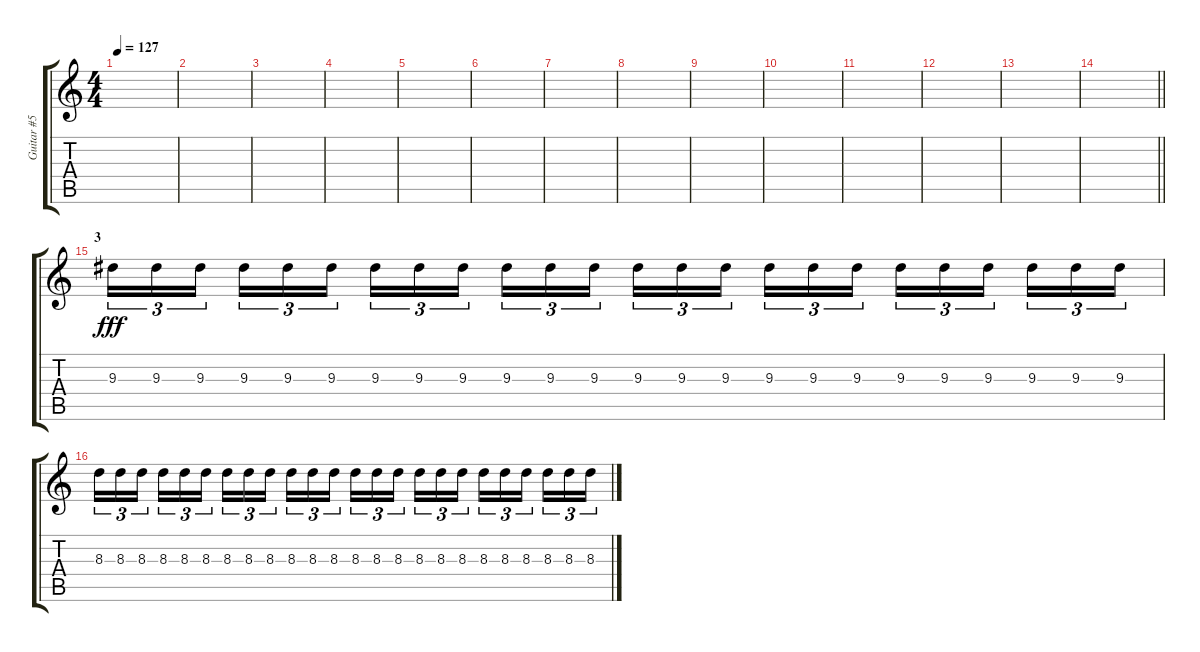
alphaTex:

\track ("Guitar #5" "Guitar #5") {instrument electricguitarclean}
\staff {score tabs}
\tuning (Eb4 Bb3 Gb3 Db3 Ab2 Db2) {hide}
\ts (4 4)
\tempo 127
\clef g2
\ks c
|
|
|
|
|
|
|
|
|
|
|
|
|
\barLineRight lightlight
|
\section ("" "3")
9.3.16{tu (3 2) dy fff} 9.3.16{tu (3 2)} 9.3.16{tu (3 2) beam splitsecondary} 9.3.16{tu (3 2)} 9.3.16{tu (3 2)} 9.3.16{tu (3 2)} 9.3.16{tu (3 2)} 9.3.16{tu (3 2)} 9.3.16{tu (3 2) beam splitsecondary} 9.3.16{tu (3 2)} 9.3.16{tu (3 2)} 9.3.16{tu (3 2)} 9.3.16{tu (3 2)} 9.3.16{tu (3 2)} 9.3.16{tu (3 2) beam splitsecondary} 9.3.16{tu (3 2)} 9.3.16{tu (3 2)} 9.3.16{tu (3 2)} 9.3.16{tu (3 2)} 9.3.16{tu (3 2)} 9.3.16{tu (3 2) beam splitsecondary} 9.3.16{tu (3 2)} 9.3.16{tu (3 2)} 9.3.16{tu (3 2)} |
8.3.16{tu (3 2)} 8.3.16{tu (3 2)} 8.3.16{tu (3 2) beam splitsecondary} 8.3.16{tu (3 2)} 8.3.16{tu (3 2)} 8.3.16{tu (3 2)} 8.3.16{tu (3 2)} 8.3.16{tu (3 2)} 8.3.16{tu (3 2) beam splitsecondary} 8.3.16{tu (3 2)} 8.3.16{tu (3 2)} 8.3.16{tu (3 2)} 8.3.16{tu (3 2)} 8.3.16{tu (3 2)} 8.3.16{tu (3 2) beam splitsecondary} 8.3.16{tu (3 2)} 8.3.16{tu (3 2)} 8.3.16{tu (3 2)} 8.3.16{tu (3 2)} 8.3.16{tu (3 2)} 8.3.16{tu (3 2) beam splitsecondary} 8.3.16{tu (3 2)} 8.3.16{tu (3 2)} 8.3.16{tu (3 2)}
